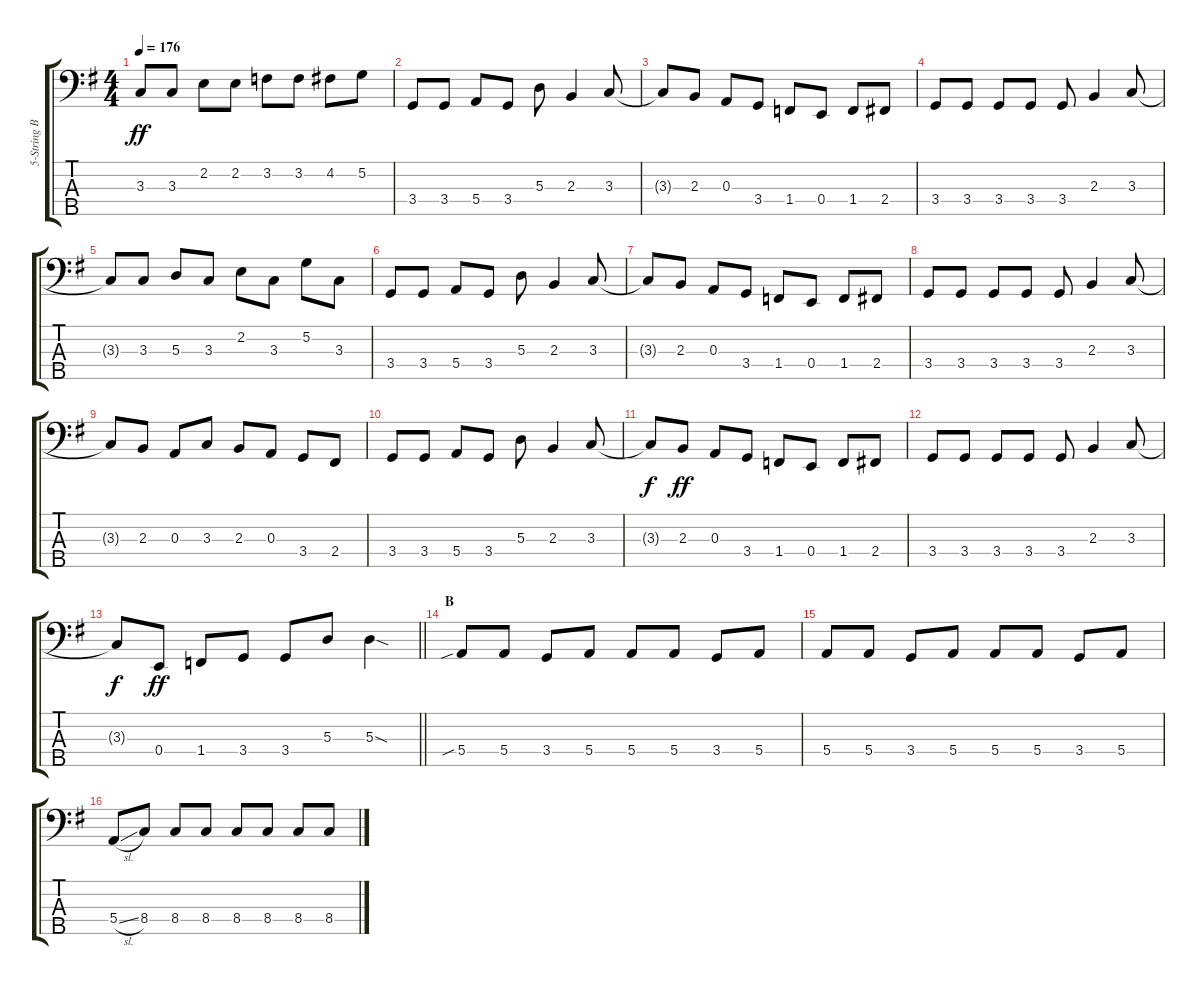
\track ("5-String Bass" "5-String B") {instrument electricbasspick}
\staff {score tabs}
\tuning (G2 D2 A1 E1 B0) {hide}
\ts (4 4)
\tempo 176
\clef f4
\ks g
3.3{t}.8{dy ff} 3.3.8 2.2.8 2.2.8 3.2.8 3.2.8 4.2.8 5.2.8 |
3.4.8 3.4.8 5.4.8 3.4.8 5.3.8 2.3.4 3.3.8 |
3.3{t}.8 2.3.8 0.3.8 3.4.8 1.4.8 0.4.8 1.4.8 2.4.8 |
3.4.8 3.4.8 3.4.8 3.4.8 3.4.8 2.3.4 3.3.8 |
3.3{t}.8 3.3.8 5.3.8 3.3.8 2.2.8 3.3.8 5.2.8 3.3.8 |
3.4.8 3.4.8 5.4.8 3.4.8 5.3.8 2.3.4 3.3.8 |
3.3{t}.8 2.3.8 0.3.8 3.4.8 1.4.8 0.4.8 1.4.8 2.4.8 |
3.4.8 3.4.8 3.4.8 3.4.8 3.4.8 2.3.4 3.3.8 |
3.3{t}.8 2.3.8 0.3.8 3.3.8 2.3.8 0.3.8 3.4.8 2.4.8 |
3.4.8 3.4.8 5.4.8 3.4.8 5.3.8 2.3.4 3.3.8 |
3.3{t}.8{dy f} 2.3.8{dy ff} 0.3.8 3.4.8 1.4.8 0.4.8 1.4.8 2.4.8 |
3.4.8 3.4.8 3.4.8 3.4.8 3.4.8 2.3.4 3.3.8 |
\barLineRight lightlight
3.3{t}.8{dy f} 0.4.8{dy ff} 1.4.8 3.4.8 3.4.8 5.3.8 5.3{sod}.4 |
\section ("" "B")
5.4{sib}.8 5.4.8 3.4.8 5.4.8 5.4.8 5.4.8 3.4.8 5.4.8 |
5.4.8 5.4.8 3.4.8 5.4.8 5.4.8 5.4.8 3.4.8 5.4.8 |
5.4{sl}.8 8.4.8 8.4.8 8.4.8 8.4.8 8.4.8 8.4.8 8.4.8
